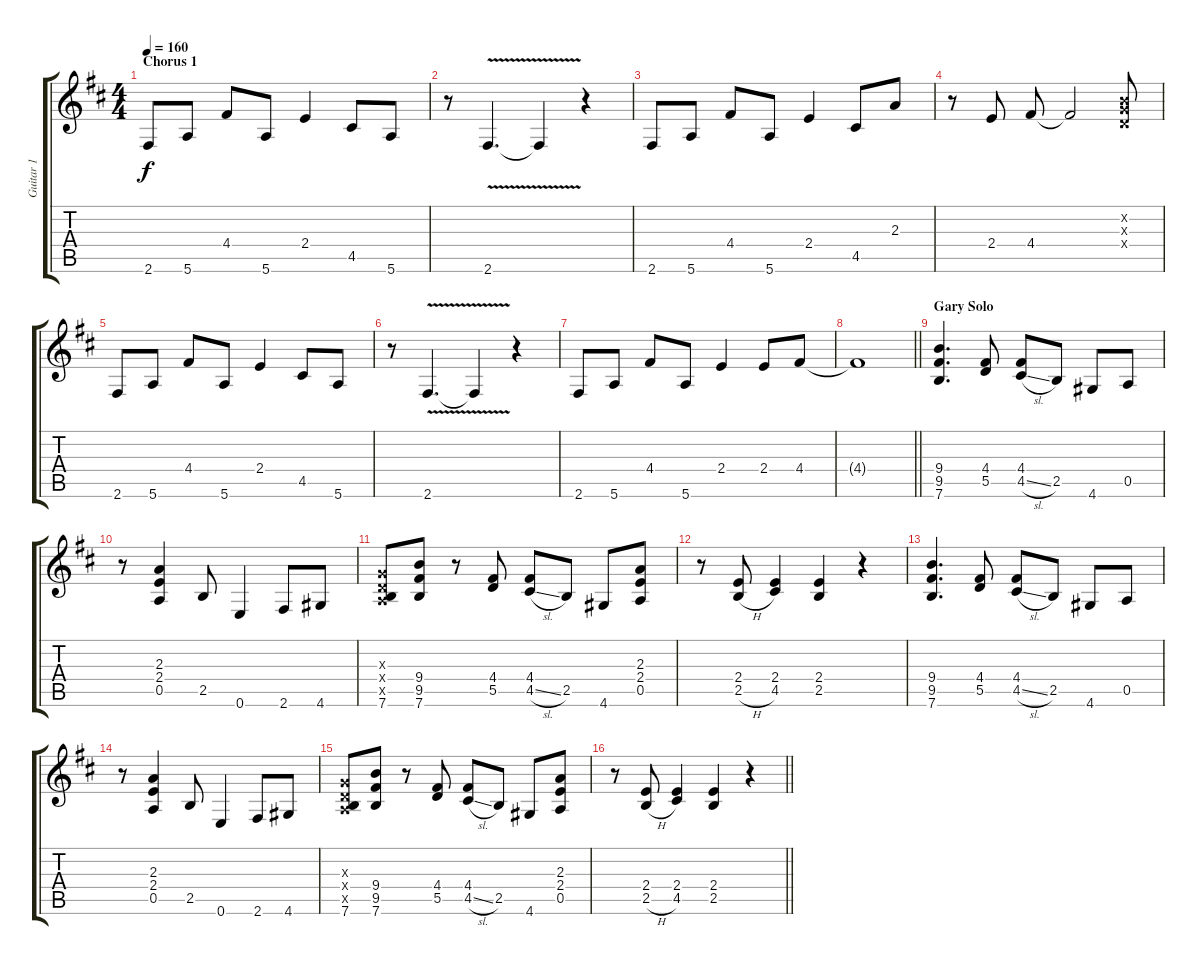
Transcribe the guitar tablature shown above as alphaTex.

\track ("Guitar 1" "Guitar 1") {instrument overdrivenguitar}
\staff {score tabs}
\tuning (E4 B3 G3 D3 A2 E2) {hide}
\ts (4 4)
\section ("" "Chorus 1")
\tempo 160
\clef g2
\ks d
2.6.8{dy f} 5.6.8 4.4.8 5.6.8 2.4.4 4.5.8 5.6.8 |
r.8 2.6{v}.4{d} 2.6{t}.4 r.4 |
2.6.8 5.6.8 4.4.8 5.6.8 2.4.4 4.5.8 2.3.8 |
r.8 2.4.8 4.4.8 4.4{t}.2 (0.2{x} 0.3{x} 0.4{x}).8 |
2.6.8 5.6.8 4.4.8 5.6.8 2.4.4 4.5.8 5.6.8 |
r.8 2.6{v}.4{d} 2.6{t}.4 r.4 |
2.6.8 5.6.8 4.4.8 5.6.8 2.4.4 2.4.8 4.4.8 |
\barLineRight lightlight
4.4{t}.1 |
\section ("" "Gary Solo")
(9.4 9.5 7.6).4{d} (4.4 5.5).8 (4.4 4.5{sl}).8 2.5.8 4.6.8 0.5.8 |
r.8 (2.3 2.4 0.5).4 2.5.8 0.6.4 2.6.8 4.6.8 |
(0.3{x} 0.4{x} 0.5{x} 7.6).8 (9.4 9.5 7.6).8 r.8 (4.4 5.5).8 (4.4 4.5{sl}).8 2.5.8 4.6.8 (2.3 2.4 0.5).8 |
r.8 (2.4 2.5{h}).8 (2.4 4.5).4 (2.4 2.5).4 r.4 |
(9.4 9.5 7.6).4{d} (4.4 5.5).8 (4.4 4.5{sl}).8 2.5.8 4.6.8 0.5.8 |
r.8 (2.3 2.4 0.5).4 2.5.8 0.6.4 2.6.8 4.6.8 |
(0.3{x} 0.4{x} 0.5{x} 7.6).8 (9.4 9.5 7.6).8 r.8 (4.4 5.5).8 (4.4 4.5{sl}).8 2.5.8 4.6.8 (2.3 2.4 0.5).8 |
\barLineRight lightlight
r.8 (2.4 2.5{h}).8 (2.4 4.5).4 (2.4 2.5).4 r.4
